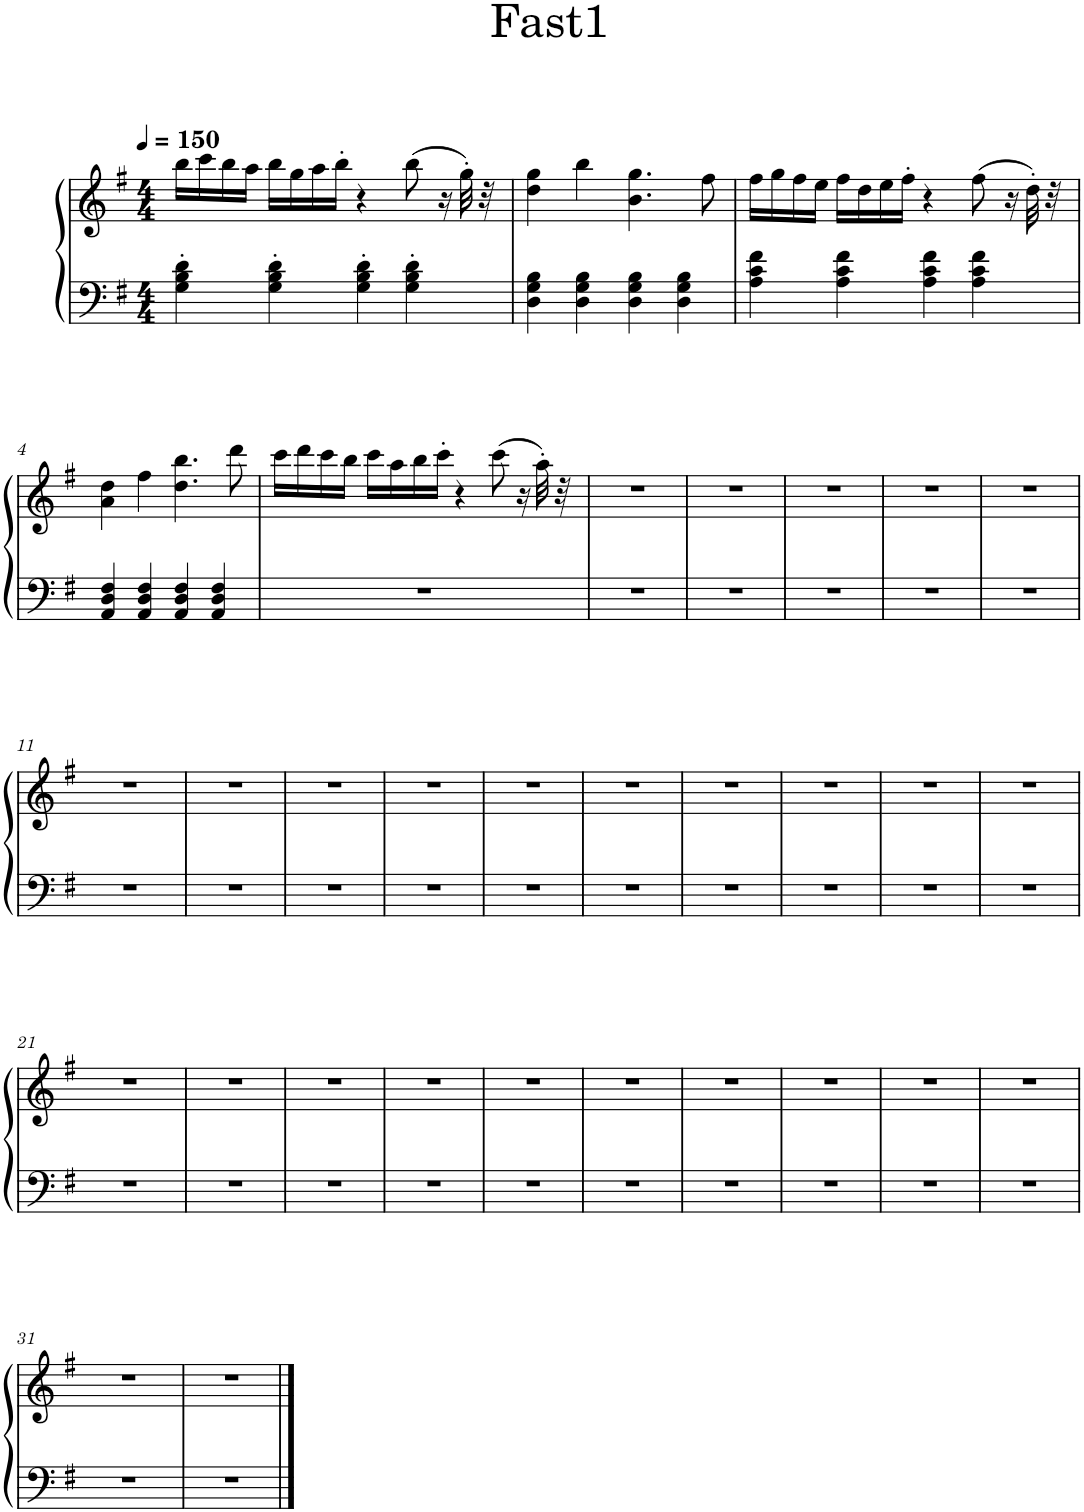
**kern	**kern
*part1	*part1
*staff2	*staff1
*I"Piano	*
*I'Pno.	*
*clefF4	*clefG2
*k[f#]	*k[f#]
*M4/4	*M4/4
*MM150	*MM150
=1	=1
4G\' 4B\' 4d\'	16bb\LL
.	16ccc\
.	16bb\
.	16aa\JJ
4G\' 4B\' 4d\'	16bb\LL
.	16gg\
.	16aa\
.	16bb'\JJ
4G\' 4B\' 4d\'	4r
4G\' 4B\' 4d\'	(8bb\
.	16r
.	32gg'\)
.	32r
=2	=2
4D\ 4G\ 4B\	4dd\ 4gg\
4D\ 4G\ 4B\	4bb\
4D\ 4G\ 4B\	4.b\ 4.gg\
4D\ 4G\ 4B\	.
.	8ff#\
=3	=3
4A\ 4c\ 4f#\	16ff#\LL
.	16gg\
.	16ff#\
.	16ee\JJ
4A\ 4c\ 4f#\	16ff#\LL
.	16dd\
.	16ee\
.	16ff#'\JJ
4A\ 4c\ 4f#\	4r
4A\ 4c\ 4f#\	(8ff#\
.	16r
.	32dd'\)
.	32r
!!LO:LB:g=z
=4	=4
4AA/ 4D/ 4F#/	4a\ 4dd\
4AA/ 4D/ 4F#/	4ff#\
4AA/ 4D/ 4F#/	4.dd\ 4.bb\
4AA/ 4D/ 4F#/	.
.	8ddd\
=5	=5
1r	16ccc\LL
.	16ddd\
.	16ccc\
.	16bb\JJ
.	16ccc\LL
.	16aa\
.	16bb\
.	16ccc'\JJ
.	4r
.	(8ccc\
.	16r
.	32aa'\)
.	32r
=6	=6
1r	1r
=7	=7
1r	1r
=8	=8
1r	1r
=9	=9
1r	1r
=10	=10
1r	1r
!!LO:LB:g=z
=11	=11
1r	1r
=12	=12
1r	1r
=13	=13
1r	1r
=14	=14
1r	1r
=15	=15
1r	1r
=16	=16
1r	1r
=17	=17
1r	1r
=18	=18
1r	1r
=19	=19
1r	1r
=20	=20
1r	1r
!!LO:LB:g=z
=21	=21
1r	1r
=22	=22
1r	1r
=23	=23
1r	1r
=24	=24
1r	1r
=25	=25
1r	1r
=26	=26
1r	1r
=27	=27
1r	1r
=28	=28
1r	1r
=29	=29
1r	1r
=30	=30
1r	1r
!!LO:LB:g=z
=31	=31
1r	1r
=32	=32
1r	1r
==	==
*-	*-
